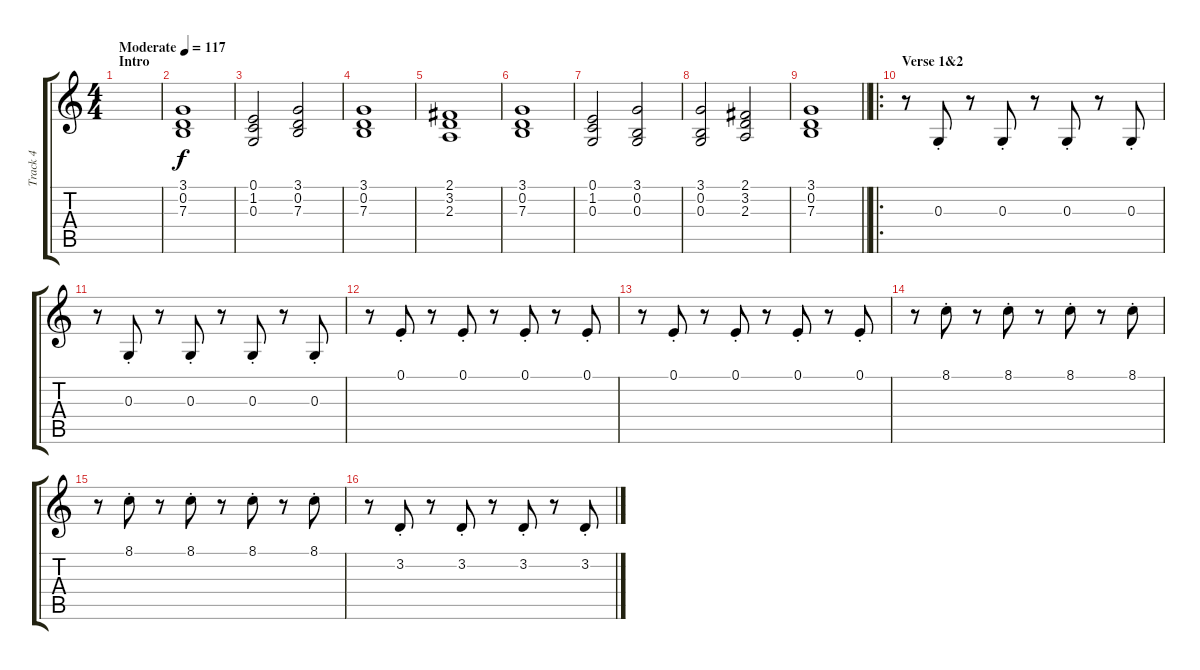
\track ("Track 4" "Track 4") {instrument accordion}
\staff {score tabs}
\tuning (E4 B3 G3 D3 A2 E2) {hide}
\ts (4 4)
\section ("" "Intro")
\tempo (117 "Moderate")
\clef g2
\ks c
|
(3.1 0.2 7.3).1 |
(0.1 1.2 0.3).2 (3.1 0.2 7.3).2 |
(3.1 0.2 7.3).1 |
(2.1 3.2 2.3).1 |
(3.1 0.2 7.3).1 |
(0.1 1.2 0.3).2 (3.1 0.2 0.3).2 |
(3.1 0.2 0.3).2 (2.1 3.2 2.3).2 |
\barLineRight lightlight
(3.1 0.2 7.3).1 |
\ro
\section ("" "Verse 1&2")
r.8 0.3{st}.8 r.8 0.3{st}.8 r.8 0.3{st}.8 r.8 0.3{st}.8 |
r.8 0.3{st}.8 r.8 0.3{st}.8 r.8 0.3{st}.8 r.8 0.3{st}.8 |
r.8 0.1{st}.8 r.8 0.1{st}.8 r.8 0.1{st}.8 r.8 0.1{st}.8 |
r.8 0.1{st}.8 r.8 0.1{st}.8 r.8 0.1{st}.8 r.8 0.1{st}.8 |
r.8 8.1{st}.8 r.8 8.1{st}.8 r.8 8.1{st}.8 r.8 8.1{st}.8 |
r.8 8.1{st}.8 r.8 8.1{st}.8 r.8 8.1{st}.8 r.8 8.1{st}.8 |
r.8 3.2{st}.8 r.8 3.2{st}.8 r.8 3.2{st}.8 r.8 3.2{st}.8
